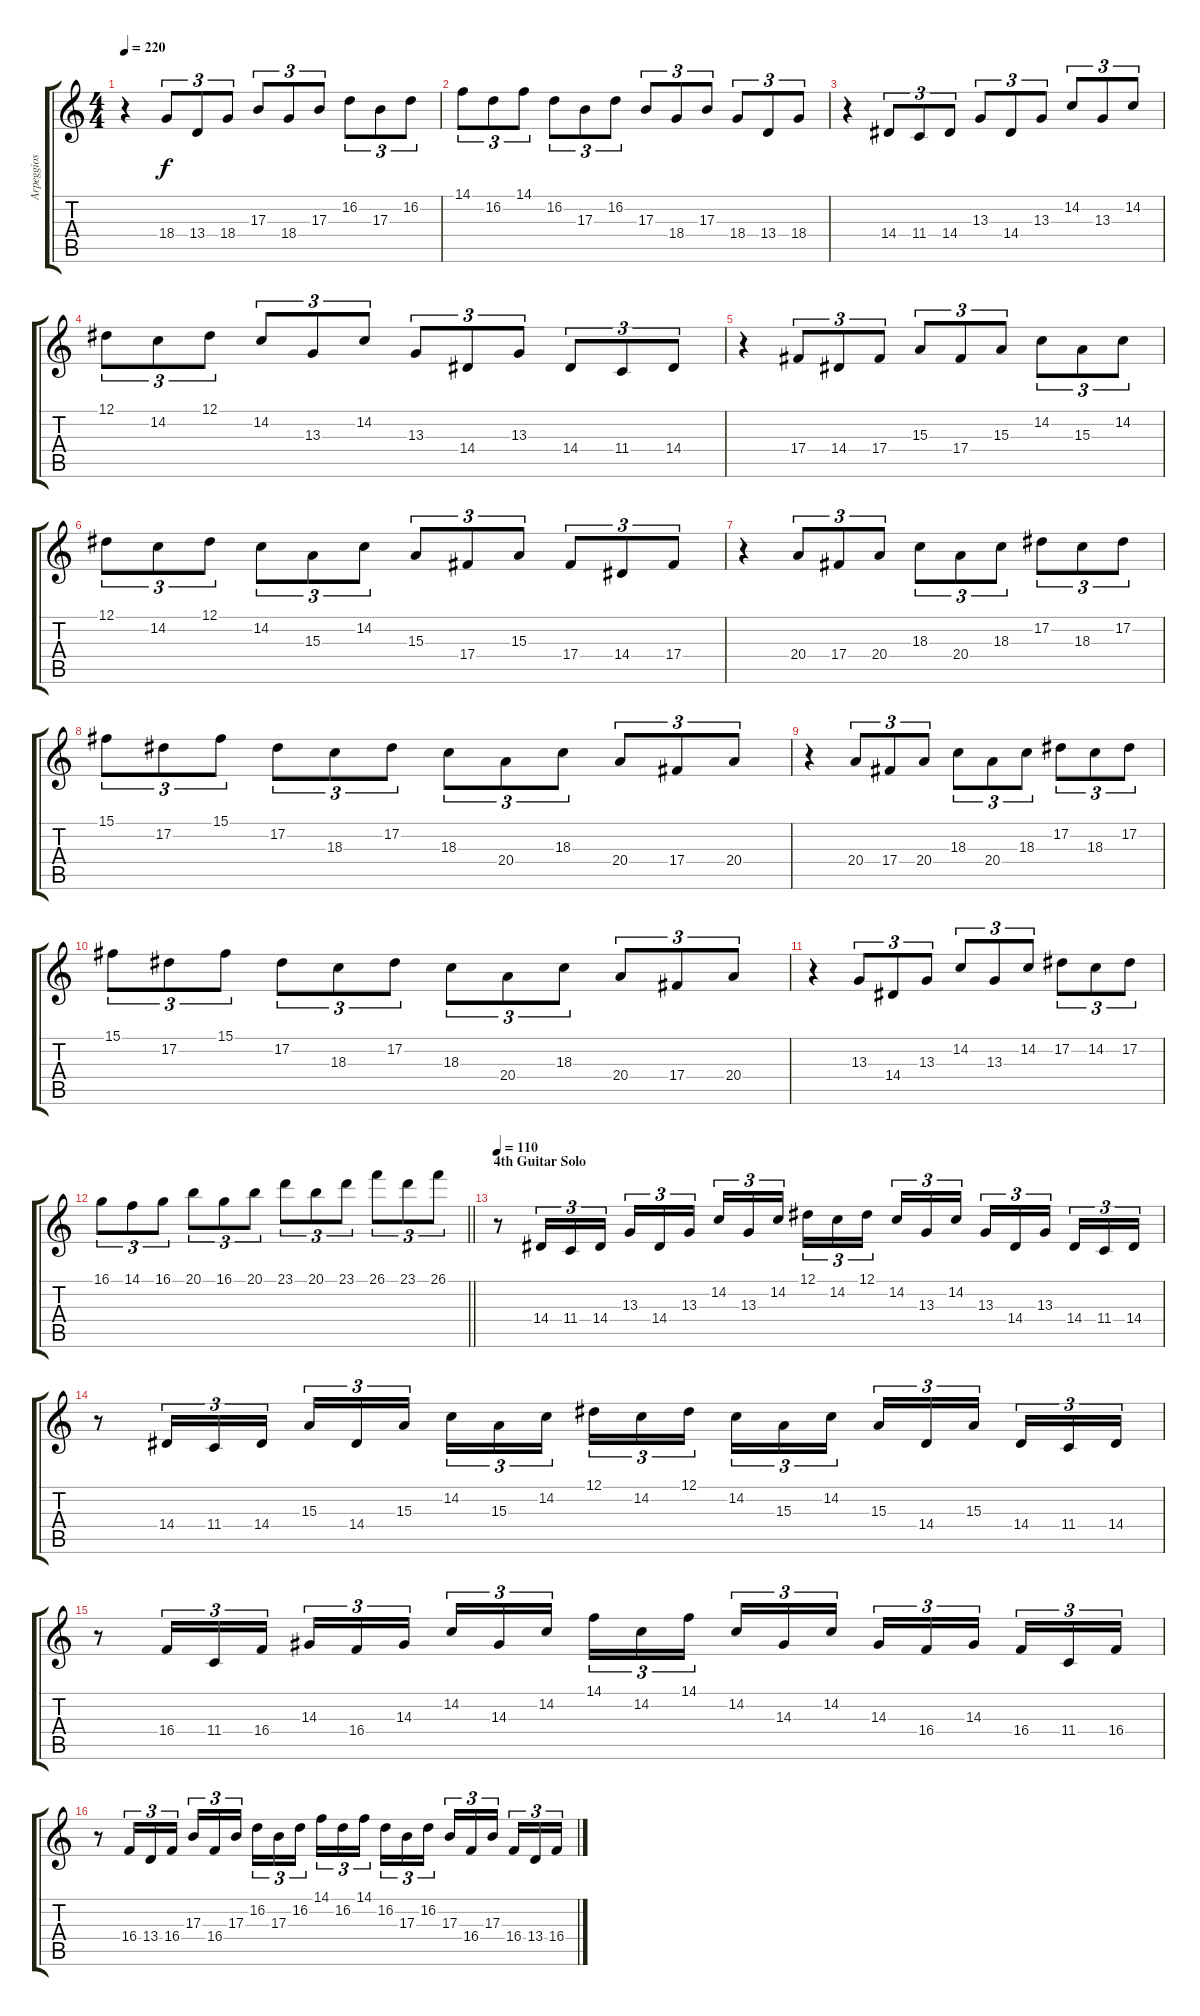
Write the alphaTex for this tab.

\track ("Arpeggios" "Arpeggios") {instrument lead3calliope}
\staff {score tabs}
\tuning (Eb4 Bb3 Gb3 Db3 Ab2 Eb2) {hide}
\ts (4 4)
\tempo 220
\clef g2
\ks c
r.4{dy f} 18.4.8{tu (3 2)} 13.4.8{tu (3 2)} 18.4.8{tu (3 2)} 17.3.8{tu (3 2)} 18.4.8{tu (3 2)} 17.3.8{tu (3 2)} 16.2.8{tu (3 2)} 17.3.8{tu (3 2)} 16.2.8{tu (3 2)} |
14.1.8{tu (3 2)} 16.2.8{tu (3 2)} 14.1.8{tu (3 2)} 16.2.8{tu (3 2)} 17.3.8{tu (3 2)} 16.2.8{tu (3 2)} 17.3.8{tu (3 2)} 18.4.8{tu (3 2)} 17.3.8{tu (3 2)} 18.4.8{tu (3 2)} 13.4.8{tu (3 2)} 18.4.8{tu (3 2)} |
r.4 14.4.8{tu (3 2)} 11.4.8{tu (3 2)} 14.4.8{tu (3 2)} 13.3.8{tu (3 2)} 14.4.8{tu (3 2)} 13.3.8{tu (3 2)} 14.2.8{tu (3 2)} 13.3.8{tu (3 2)} 14.2.8{tu (3 2)} |
12.1.8{tu (3 2)} 14.2.8{tu (3 2)} 12.1.8{tu (3 2)} 14.2.8{tu (3 2)} 13.3.8{tu (3 2)} 14.2.8{tu (3 2)} 13.3.8{tu (3 2)} 14.4.8{tu (3 2)} 13.3.8{tu (3 2)} 14.4.8{tu (3 2)} 11.4.8{tu (3 2)} 14.4.8{tu (3 2)} |
r.4 17.4.8{tu (3 2)} 14.4.8{tu (3 2)} 17.4.8{tu (3 2)} 15.3.8{tu (3 2)} 17.4.8{tu (3 2)} 15.3.8{tu (3 2)} 14.2.8{tu (3 2)} 15.3.8{tu (3 2)} 14.2.8{tu (3 2)} |
12.1.8{tu (3 2)} 14.2.8{tu (3 2)} 12.1.8{tu (3 2)} 14.2.8{tu (3 2)} 15.3.8{tu (3 2)} 14.2.8{tu (3 2)} 15.3.8{tu (3 2)} 17.4.8{tu (3 2)} 15.3.8{tu (3 2)} 17.4.8{tu (3 2)} 14.4.8{tu (3 2)} 17.4.8{tu (3 2)} |
r.4 20.4.8{tu (3 2)} 17.4.8{tu (3 2)} 20.4.8{tu (3 2)} 18.3.8{tu (3 2)} 20.4.8{tu (3 2)} 18.3.8{tu (3 2)} 17.2.8{tu (3 2)} 18.3.8{tu (3 2)} 17.2.8{tu (3 2)} |
15.1.8{tu (3 2)} 17.2.8{tu (3 2)} 15.1.8{tu (3 2)} 17.2.8{tu (3 2)} 18.3.8{tu (3 2)} 17.2.8{tu (3 2)} 18.3.8{tu (3 2)} 20.4.8{tu (3 2)} 18.3.8{tu (3 2)} 20.4.8{tu (3 2)} 17.4.8{tu (3 2)} 20.4.8{tu (3 2)} |
r.4 20.4.8{tu (3 2)} 17.4.8{tu (3 2)} 20.4.8{tu (3 2)} 18.3.8{tu (3 2)} 20.4.8{tu (3 2)} 18.3.8{tu (3 2)} 17.2.8{tu (3 2)} 18.3.8{tu (3 2)} 17.2.8{tu (3 2)} |
15.1.8{tu (3 2)} 17.2.8{tu (3 2)} 15.1.8{tu (3 2)} 17.2.8{tu (3 2)} 18.3.8{tu (3 2)} 17.2.8{tu (3 2)} 18.3.8{tu (3 2)} 20.4.8{tu (3 2)} 18.3.8{tu (3 2)} 20.4.8{tu (3 2)} 17.4.8{tu (3 2)} 20.4.8{tu (3 2)} |
r.4 13.3.8{tu (3 2)} 14.4.8{tu (3 2)} 13.3.8{tu (3 2)} 14.2.8{tu (3 2)} 13.3.8{tu (3 2)} 14.2.8{tu (3 2)} 17.2.8{tu (3 2)} 14.2.8{tu (3 2)} 17.2.8{tu (3 2)} |
\barLineRight lightlight
16.1.8{tu (3 2)} 14.1.8{tu (3 2)} 16.1.8{tu (3 2)} 20.1.8{tu (3 2)} 16.1.8{tu (3 2)} 20.1.8{tu (3 2)} 23.1.8{tu (3 2)} 20.1.8{tu (3 2)} 23.1.8{tu (3 2)} 26.1.8{tu (3 2)} 23.1.8{tu (3 2)} 26.1.8{tu (3 2)} |
\section ("" "4th Guitar Solo")
\tempo 110
r.8 14.4.16{tu (3 2)} 11.4.16{tu (3 2)} 14.4.16{tu (3 2)} 13.3.16{tu (3 2)} 14.4.16{tu (3 2)} 13.3.16{tu (3 2) beam splitsecondary} 14.2.16{tu (3 2)} 13.3.16{tu (3 2)} 14.2.16{tu (3 2)} 12.1.16{tu (3 2)} 14.2.16{tu (3 2)} 12.1.16{tu (3 2) beam splitsecondary} 14.2.16{tu (3 2)} 13.3.16{tu (3 2)} 14.2.16{tu (3 2)} 13.3.16{tu (3 2)} 14.4.16{tu (3 2)} 13.3.16{tu (3 2) beam splitsecondary} 14.4.16{tu (3 2)} 11.4.16{tu (3 2)} 14.4.16{tu (3 2)} |
r.8 14.4.16{tu (3 2)} 11.4.16{tu (3 2)} 14.4.16{tu (3 2)} 15.3.16{tu (3 2)} 14.4.16{tu (3 2)} 15.3.16{tu (3 2) beam splitsecondary} 14.2.16{tu (3 2)} 15.3.16{tu (3 2)} 14.2.16{tu (3 2)} 12.1.16{tu (3 2)} 14.2.16{tu (3 2)} 12.1.16{tu (3 2) beam splitsecondary} 14.2.16{tu (3 2)} 15.3.16{tu (3 2)} 14.2.16{tu (3 2)} 15.3.16{tu (3 2)} 14.4.16{tu (3 2)} 15.3.16{tu (3 2) beam splitsecondary} 14.4.16{tu (3 2)} 11.4.16{tu (3 2)} 14.4.16{tu (3 2)} |
r.8 16.4.16{tu (3 2)} 11.4.16{tu (3 2)} 16.4.16{tu (3 2)} 14.3.16{tu (3 2)} 16.4.16{tu (3 2)} 14.3.16{tu (3 2) beam splitsecondary} 14.2.16{tu (3 2)} 14.3.16{tu (3 2)} 14.2.16{tu (3 2)} 14.1.16{tu (3 2)} 14.2.16{tu (3 2)} 14.1.16{tu (3 2) beam splitsecondary} 14.2.16{tu (3 2)} 14.3.16{tu (3 2)} 14.2.16{tu (3 2)} 14.3.16{tu (3 2)} 16.4.16{tu (3 2)} 14.3.16{tu (3 2) beam splitsecondary} 16.4.16{tu (3 2)} 11.4.16{tu (3 2)} 16.4.16{tu (3 2)} |
r.8 16.4.16{tu (3 2)} 13.4.16{tu (3 2)} 16.4.16{tu (3 2)} 17.3.16{tu (3 2)} 16.4.16{tu (3 2)} 17.3.16{tu (3 2) beam splitsecondary} 16.2.16{tu (3 2)} 17.3.16{tu (3 2)} 16.2.16{tu (3 2)} 14.1.16{tu (3 2)} 16.2.16{tu (3 2)} 14.1.16{tu (3 2) beam splitsecondary} 16.2.16{tu (3 2)} 17.3.16{tu (3 2)} 16.2.16{tu (3 2)} 17.3.16{tu (3 2)} 16.4.16{tu (3 2)} 17.3.16{tu (3 2) beam splitsecondary} 16.4.16{tu (3 2)} 13.4.16{tu (3 2)} 16.4.16{tu (3 2)}
